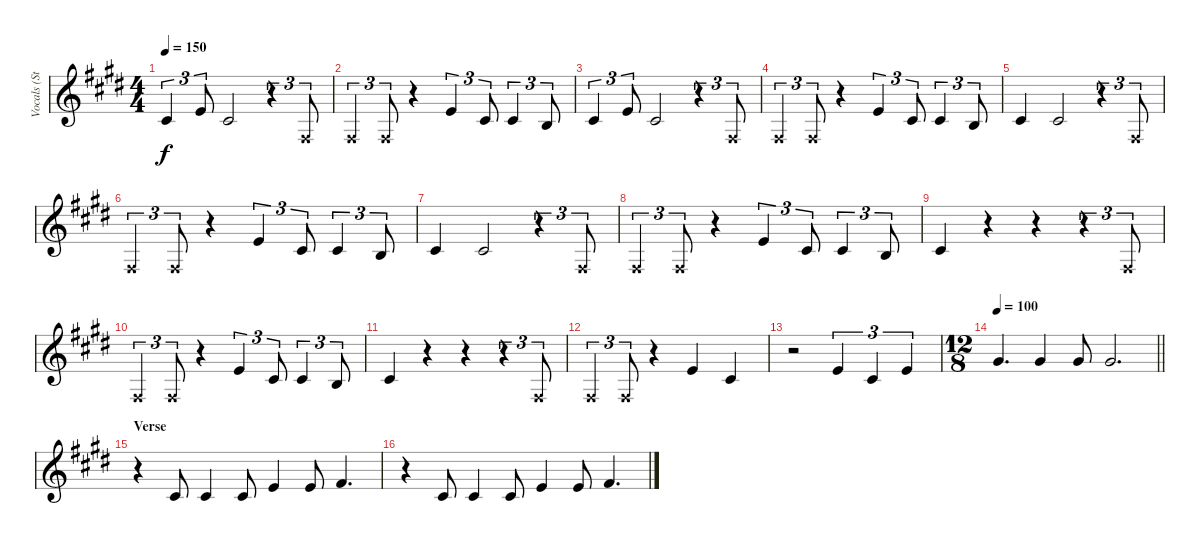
\track ("Vocals (Steven Tyler)" "Vocals (St") {instrument lead2sawtooth}
\staff {score}
\tuning (E4 B3 G3 D3 A2 E2) {hide}
\ts (4 4)
\tempo 150
\clef g2
\ks c#minor
2.2.4{tu (3 2) dy f} 0.1.8{tu (3 2)} 2.2.2 r.4{tu (3 2)} 4.4{x}.8{tu (3 2)} |
4.4{x}.4{tu (3 2)} 4.4{x}.8{tu (3 2)} r.4 0.1.4{tu (3 2)} 2.2.8{tu (3 2)} 2.2.4{tu (3 2)} 0.2.8{tu (3 2)} |
2.2.4{tu (3 2)} 0.1.8{tu (3 2)} 2.2.2 r.4{tu (3 2)} 4.4{x}.8{tu (3 2)} |
4.4{x}.4{tu (3 2)} 4.4{x}.8{tu (3 2)} r.4 0.1.4{tu (3 2)} 2.2.8{tu (3 2)} 2.2.4{tu (3 2)} 0.2.8{tu (3 2)} |
2.2.4 2.2.2 r.4{tu (3 2)} 4.4{x}.8{tu (3 2)} |
4.4{x}.4{tu (3 2)} 4.4{x}.8{tu (3 2)} r.4 0.1.4{tu (3 2)} 2.2.8{tu (3 2)} 2.2.4{tu (3 2)} 0.2.8{tu (3 2)} |
2.2.4 2.2.2 r.4{tu (3 2)} 4.4{x}.8{tu (3 2)} |
4.4{x}.4{tu (3 2)} 4.4{x}.8{tu (3 2)} r.4 0.1.4{tu (3 2)} 2.2.8{tu (3 2)} 2.2.4{tu (3 2)} 0.2.8{tu (3 2)} |
2.2.4 r.4 r.4 r.4{tu (3 2)} 4.4{x}.8{tu (3 2)} |
4.4{x}.4{tu (3 2)} 4.4{x}.8{tu (3 2)} r.4 0.1.4{tu (3 2)} 2.2.8{tu (3 2)} 2.2.4{tu (3 2)} 0.2.8{tu (3 2)} |
2.2.4 r.4 r.4 r.4{tu (3 2)} 4.4{x}.8{tu (3 2)} |
4.4{x}.4{tu (3 2)} 4.4{x}.8{tu (3 2)} r.4 0.1.4 2.2.4 |
r.2 0.1.4{tu (3 2)} 2.2.4{tu (3 2)} 0.1.4{tu (3 2)} |
\ts (12 8)
\tempo 100
\barLineRight lightlight
4.1.4{d} 4.1.4 4.1.8 4.1.2{d} |
\section ("" "Verse")
r.4 2.2.8 2.2.4 2.2.8 0.1.4 0.1.8 2.1.4{d} |
r.4 2.2.8 2.2.4 2.2.8 0.1.4 0.1.8 2.1.4{d}
